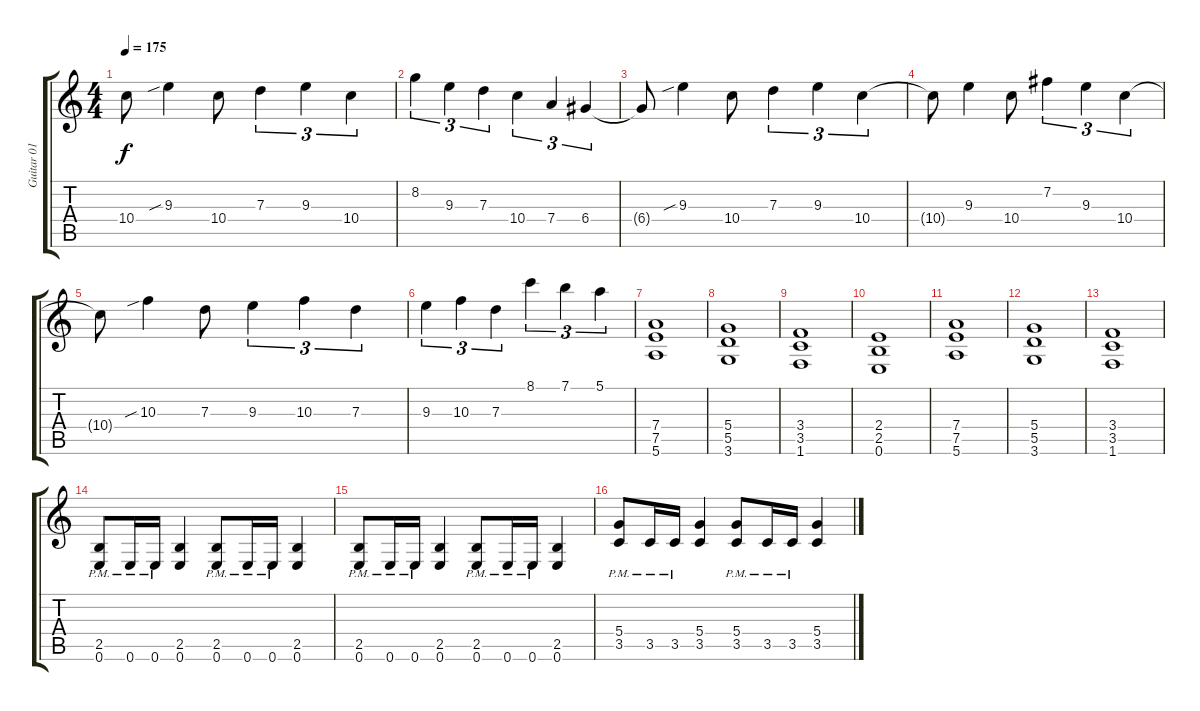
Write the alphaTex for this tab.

\track ("Guitar 01" "Guitar 01") {instrument distortionguitar}
\staff {score tabs}
\tuning (E4 B3 G3 D3 A2 E2) {hide}
\ts (4 4)
\tempo 175
\clef g2
\ks c
10.4{t}.8{dy f} 9.3{sib}.4 10.4.8 7.3.4{tu (3 2)} 9.3.4{tu (3 2)} 10.4.4{tu (3 2)} |
8.2.4{tu (3 2)} 9.3.4{tu (3 2)} 7.3.4{tu (3 2)} 10.4.4{tu (3 2)} 7.4.4{tu (3 2)} 6.4.4{tu (3 2)} |
6.4{t}.8 9.3{sib}.4 10.4.8 7.3.4{tu (3 2)} 9.3.4{tu (3 2)} 10.4.4{tu (3 2)} |
10.4{t}.8 9.3.4 10.4.8 7.2.4{tu (3 2)} 9.3.4{tu (3 2)} 10.4.4{tu (3 2)} |
10.4{t}.8 10.3{sib}.4 7.3.8 9.3.4{tu (3 2)} 10.3.4{tu (3 2)} 7.3.4{tu (3 2)} |
9.3.4{tu (3 2)} 10.3.4{tu (3 2)} 7.3.4{tu (3 2)} 8.1.4{tu (3 2)} 7.1.4{tu (3 2)} 5.1.4{tu (3 2)} |
(7.4 7.5 5.6).1 |
(5.4 5.5 3.6).1 |
(3.4 3.5 1.6).1 |
(2.4 2.5 0.6).1 |
(7.4 7.5 5.6).1 |
(5.4 5.5 3.6).1 |
(3.4 3.5 1.6).1 |
(2.5{pm} 0.6{pm}).8 0.6{pm}.16 0.6{pm}.16 (2.5 0.6).4 (2.5{pm} 0.6{pm}).8 0.6{pm}.16 0.6{pm}.16 (2.5 0.6).4 |
(2.5{pm} 0.6{pm}).8 0.6{pm}.16 0.6{pm}.16 (2.5 0.6).4 (2.5{pm} 0.6{pm}).8 0.6{pm}.16 0.6{pm}.16 (2.5 0.6).4 |
(5.4{pm} 3.5{pm}).8 3.5{pm}.16 3.5{pm}.16 (5.4 3.5).4 (5.4{pm} 3.5{pm}).8 3.5{pm}.16 3.5{pm}.16 (5.4 3.5).4
